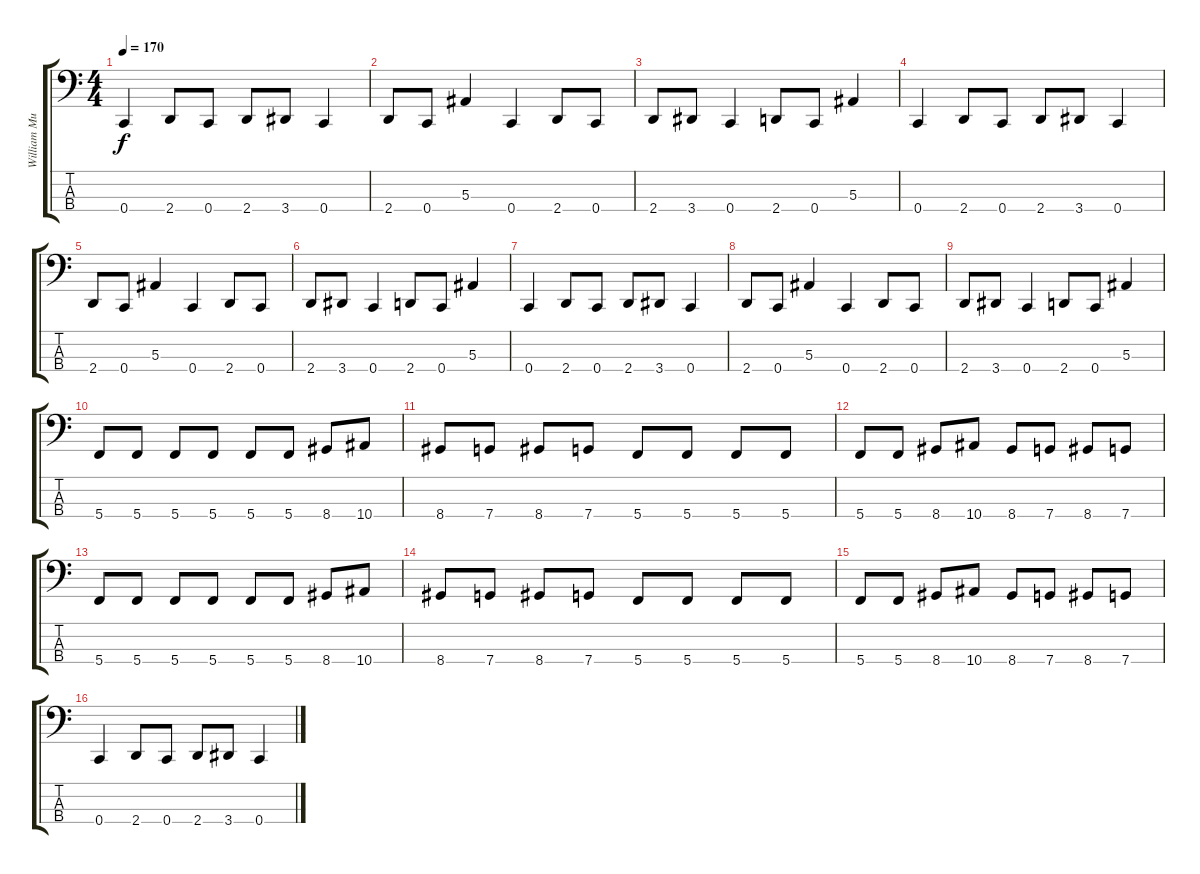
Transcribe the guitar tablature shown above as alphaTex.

\track ("William Murderface" "William Mu") {instrument electricbasspick}
\staff {score tabs}
\tuning (Eb2 Bb1 F1 C1) {hide}
\ts (4 4)
\tempo 170
\clef f4
\ks c
0.4.4{dy f} 2.4.8 0.4.8 2.4.8 3.4.8 0.4.4 |
2.4.8 0.4.8 5.3.4 0.4.4 2.4.8 0.4.8 |
2.4.8 3.4.8 0.4.4 2.4.8 0.4.8 5.3.4 |
0.4.4 2.4.8 0.4.8 2.4.8 3.4.8 0.4.4 |
2.4.8 0.4.8 5.3.4 0.4.4 2.4.8 0.4.8 |
2.4.8 3.4.8 0.4.4 2.4.8 0.4.8 5.3.4 |
0.4.4 2.4.8 0.4.8 2.4.8 3.4.8 0.4.4 |
2.4.8 0.4.8 5.3.4 0.4.4 2.4.8 0.4.8 |
2.4.8 3.4.8 0.4.4 2.4.8 0.4.8 5.3.4 |
5.4.8 5.4.8 5.4.8 5.4.8 5.4.8 5.4.8 8.4.8 10.4.8 |
8.4.8 7.4.8 8.4.8 7.4.8 5.4.8 5.4.8 5.4.8 5.4.8 |
5.4.8 5.4.8 8.4.8 10.4.8 8.4.8 7.4.8 8.4.8 7.4.8 |
5.4.8 5.4.8 5.4.8 5.4.8 5.4.8 5.4.8 8.4.8 10.4.8 |
8.4.8 7.4.8 8.4.8 7.4.8 5.4.8 5.4.8 5.4.8 5.4.8 |
5.4.8 5.4.8 8.4.8 10.4.8 8.4.8 7.4.8 8.4.8 7.4.8 |
0.4.4 2.4.8 0.4.8 2.4.8 3.4.8 0.4.4
